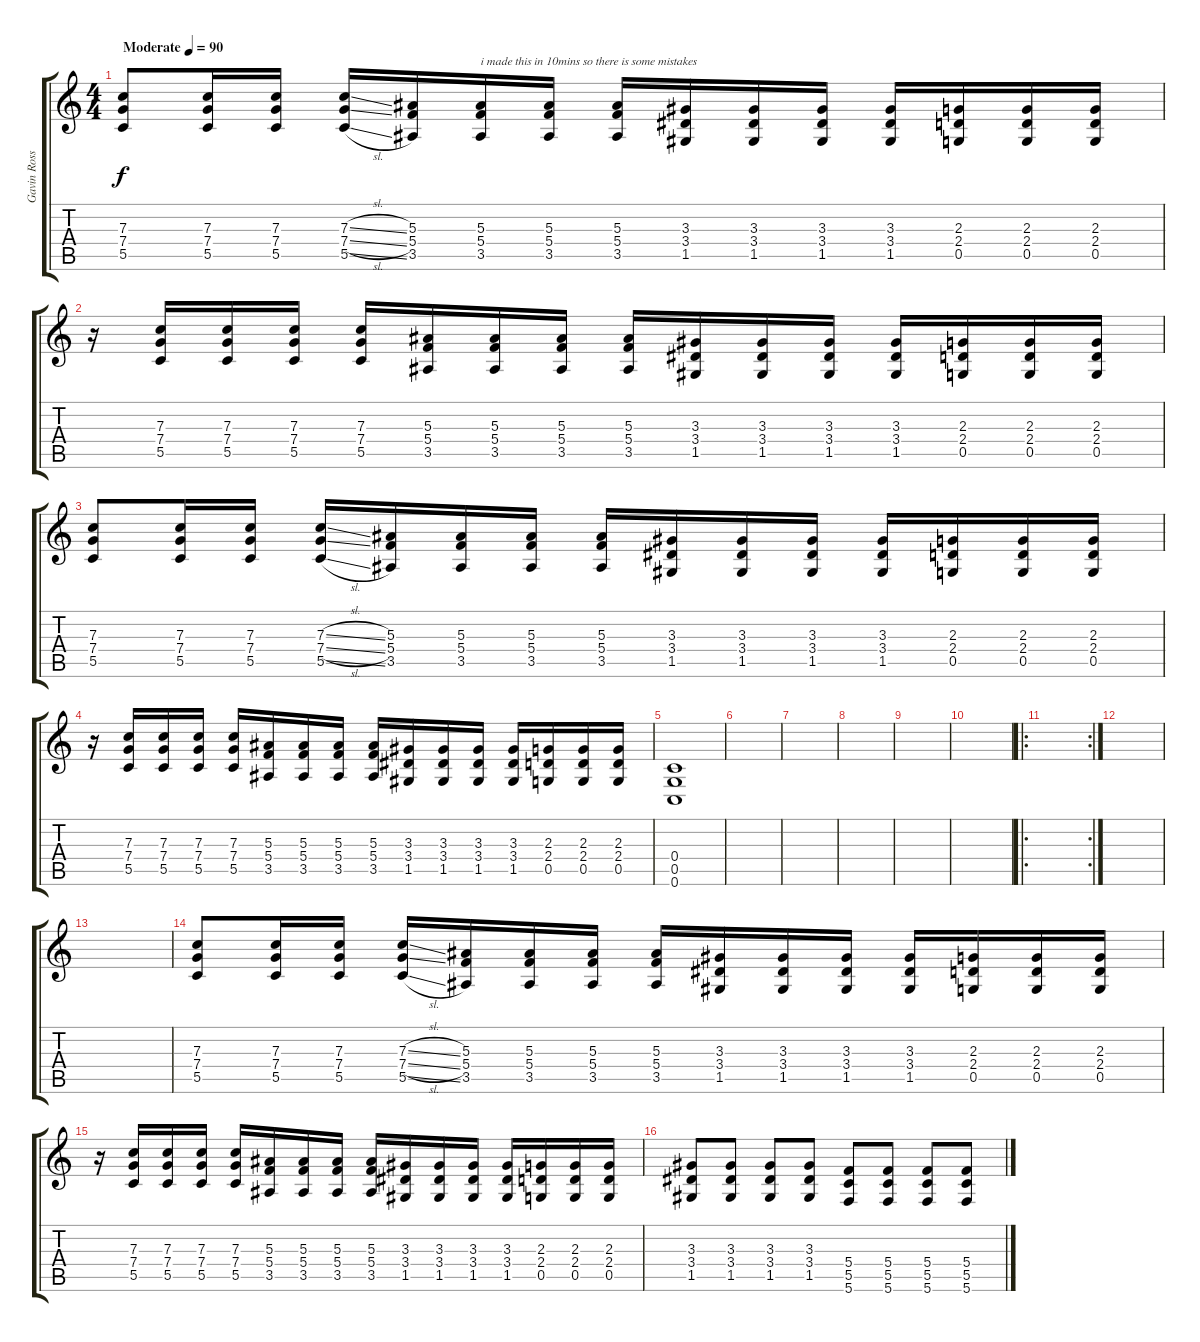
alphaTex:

\track ("Gavin Rossdale" "Gavin Ross") {instrument overdrivenguitar}
\staff {score tabs}
\tuning (D4 A3 F3 C3 G2 C2) {hide}
\ts (4 4)
\tempo (90 "Moderate")
\clef g2
\ks c
(7.3 7.4 5.5).8{dy f instrument overdrivenguitar} (7.3 7.4 5.5).16 (7.3 7.4 5.5).16 (7.3{sl} 7.4{sl} 5.5{sl}).16 (5.3 5.4 3.5).16 (5.3 5.4 3.5).16{txt "i made this in 10mins so there is some mistakes"} (5.3 5.4 3.5).16 (5.3 5.4 3.5).16 (3.3 3.4 1.5).16 (3.3 3.4 1.5).16 (3.3 3.4 1.5).16 (3.3 3.4 1.5).16 (2.3 2.4 0.5).16 (2.3 2.4 0.5).16 (2.3 2.4 0.5).16 |
r.16 (7.3 7.4 5.5).16 (7.3 7.4 5.5).16 (7.3 7.4 5.5).16 (7.3 7.4 5.5).16 (5.3 5.4 3.5).16 (5.3 5.4 3.5).16 (5.3 5.4 3.5).16 (5.3 5.4 3.5).16 (3.3 3.4 1.5).16 (3.3 3.4 1.5).16 (3.3 3.4 1.5).16 (3.3 3.4 1.5).16 (2.3 2.4 0.5).16 (2.3 2.4 0.5).16 (2.3 2.4 0.5).16 |
(7.3 7.4 5.5).8 (7.3 7.4 5.5).16 (7.3 7.4 5.5).16 (7.3{sl} 7.4{sl} 5.5{sl}).16 (5.3 5.4 3.5).16 (5.3 5.4 3.5).16 (5.3 5.4 3.5).16 (5.3 5.4 3.5).16 (3.3 3.4 1.5).16 (3.3 3.4 1.5).16 (3.3 3.4 1.5).16 (3.3 3.4 1.5).16 (2.3 2.4 0.5).16 (2.3 2.4 0.5).16 (2.3 2.4 0.5).16 |
r.16 (7.3 7.4 5.5).16 (7.3 7.4 5.5).16 (7.3 7.4 5.5).16 (7.3 7.4 5.5).16 (5.3 5.4 3.5).16 (5.3 5.4 3.5).16 (5.3 5.4 3.5).16 (5.3 5.4 3.5).16 (3.3 3.4 1.5).16 (3.3 3.4 1.5).16 (3.3 3.4 1.5).16 (3.3 3.4 1.5).16 (2.3 2.4 0.5).16 (2.3 2.4 0.5).16 (2.3 2.4 0.5).16 |
(0.4 0.5 0.6).1 |
|
|
|
|
|
\ro
\rc 2
|
|
|
(7.3 7.4 5.5).8 (7.3 7.4 5.5).16 (7.3 7.4 5.5).16 (7.3{sl} 7.4{sl} 5.5{sl}).16 (5.3 5.4 3.5).16 (5.3 5.4 3.5).16 (5.3 5.4 3.5).16 (5.3 5.4 3.5).16 (3.3 3.4 1.5).16 (3.3 3.4 1.5).16 (3.3 3.4 1.5).16 (3.3 3.4 1.5).16 (2.3 2.4 0.5).16 (2.3 2.4 0.5).16 (2.3 2.4 0.5).16 |
r.16 (7.3 7.4 5.5).16 (7.3 7.4 5.5).16 (7.3 7.4 5.5).16 (7.3 7.4 5.5).16 (5.3 5.4 3.5).16 (5.3 5.4 3.5).16 (5.3 5.4 3.5).16 (5.3 5.4 3.5).16 (3.3 3.4 1.5).16 (3.3 3.4 1.5).16 (3.3 3.4 1.5).16 (3.3 3.4 1.5).16 (2.3 2.4 0.5).16 (2.3 2.4 0.5).16 (2.3 2.4 0.5).16 |
(3.3 3.4 1.5).8 (3.3 3.4 1.5).8 (3.3 3.4 1.5).8 (3.3 3.4 1.5).8 (5.4 5.5 5.6).8 (5.4 5.5 5.6).8 (5.4 5.5 5.6).8 (5.4 5.5 5.6).8
